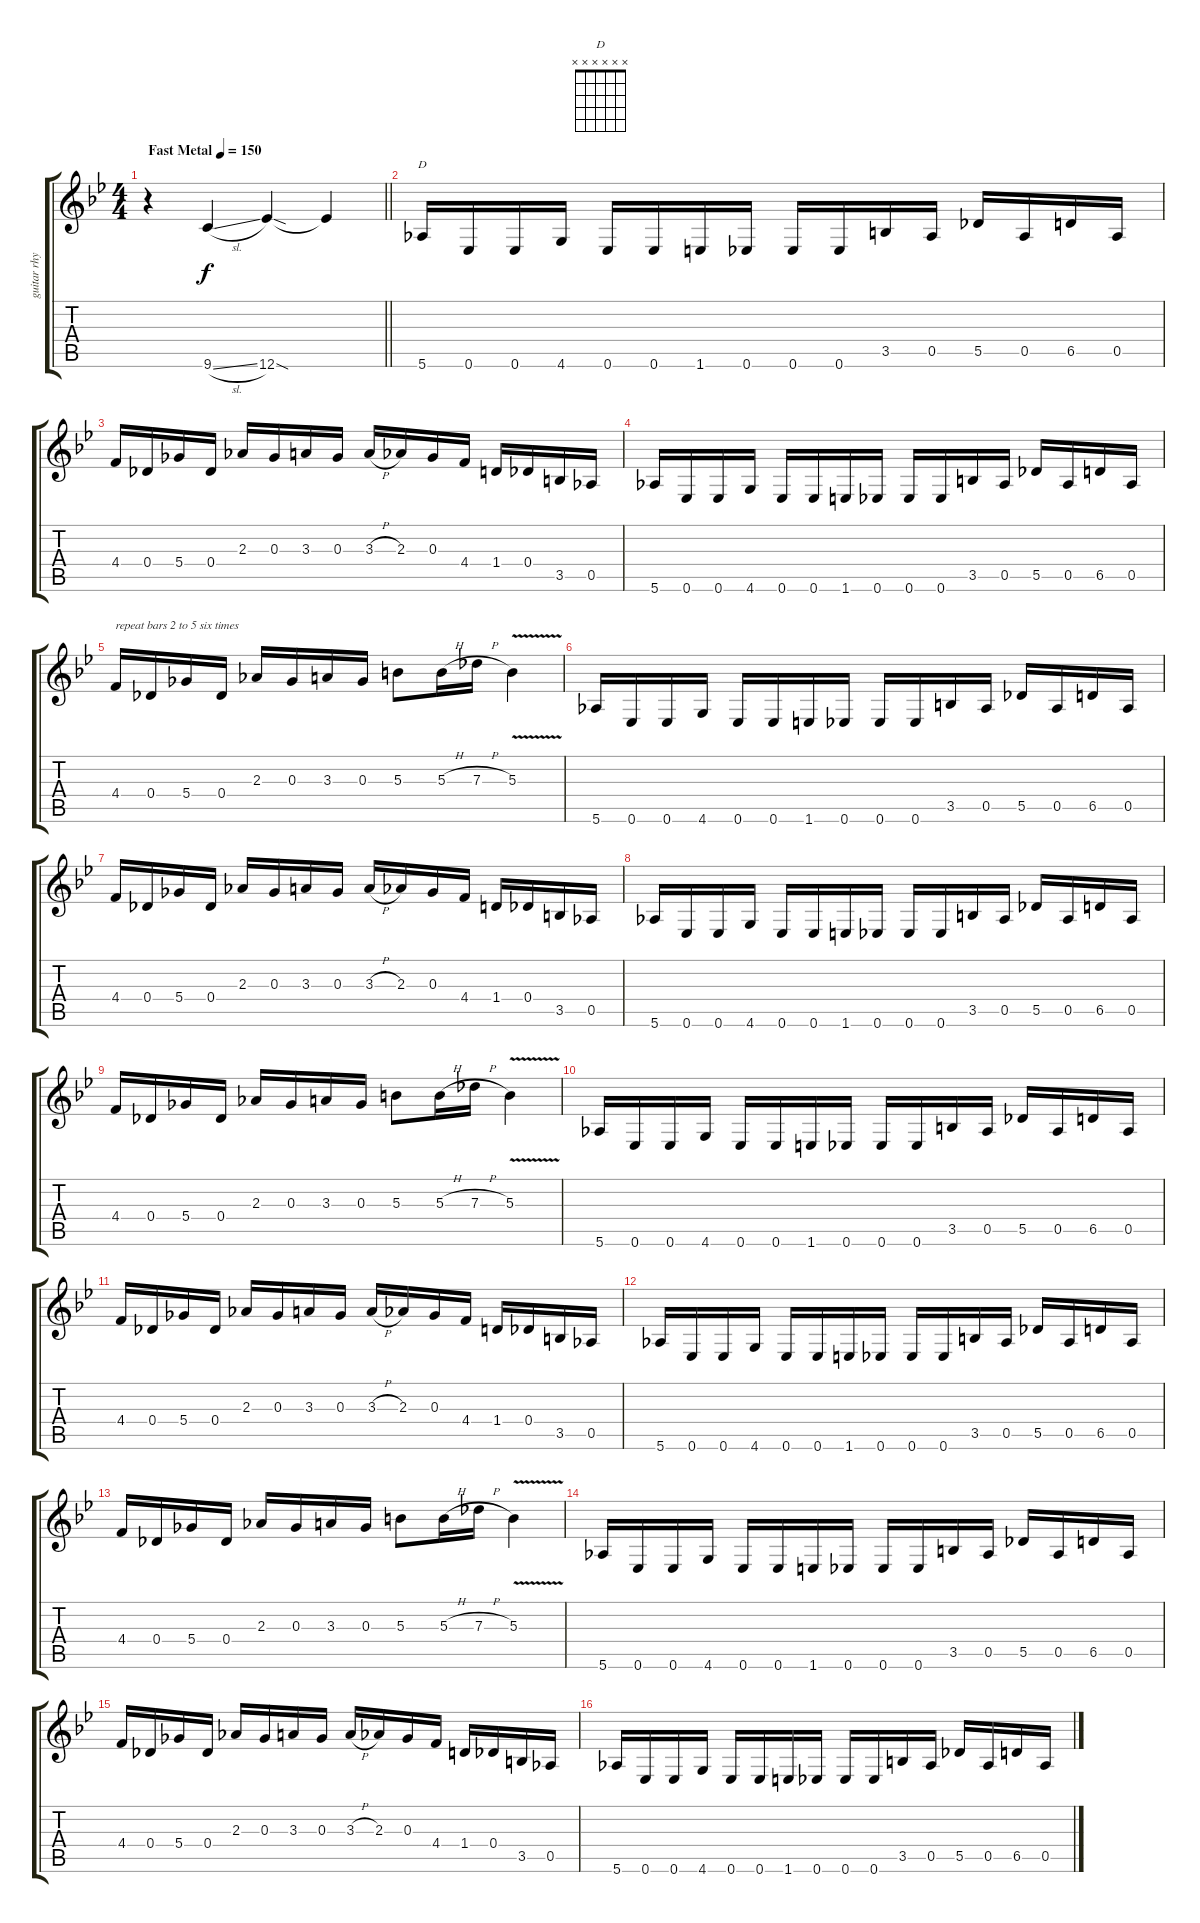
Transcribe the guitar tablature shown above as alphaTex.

\track ("guitar rhythm" "guitar rhy") {instrument overdrivenguitar}
\staff {score tabs}
\tuning (Eb4 Bb3 Gb3 Db3 Ab2 Eb2) {hide}
\chord ("D" x x x x x x)
\ts (4 4)
\tempo (150 "Fast Metal")
\clef g2
\barLineRight lightlight
\ks bb
r.4{dy f instrument overdrivenguitar} 9.6{sl}.4 12.6{sod}.4 12.6{t}.4 |
5.6.16{ch "D"} 0.6.16 0.6.16 4.6.16 0.6.16 0.6.16 1.6.16 0.6.16 0.6.16 0.6.16 3.5.16 0.5.16 5.5.16 0.5.16 6.5.16 0.5.16 |
4.4.16 0.4.16 5.4.16 0.4.16 2.3.16 0.3.16 3.3.16 0.3.16 3.3{h}.16 2.3.16 0.3.16 4.4.16 1.4.16 0.4.16 3.5.16 0.5.16 |
5.6.16 0.6.16 0.6.16 4.6.16 0.6.16 0.6.16 1.6.16 0.6.16 0.6.16 0.6.16 3.5.16 0.5.16 5.5.16 0.5.16 6.5.16 0.5.16 |
4.4.16{txt "repeat bars 2 to 5 six times"} 0.4.16 5.4.16 0.4.16 2.3.16 0.3.16 3.3.16 0.3.16 5.3.8 5.3{h}.16 7.3{h}.16 5.3{v}.4 |
5.6.16 0.6.16 0.6.16 4.6.16 0.6.16 0.6.16 1.6.16 0.6.16 0.6.16 0.6.16 3.5.16 0.5.16 5.5.16 0.5.16 6.5.16 0.5.16 |
4.4.16 0.4.16 5.4.16 0.4.16 2.3.16 0.3.16 3.3.16 0.3.16 3.3{h}.16 2.3.16 0.3.16 4.4.16 1.4.16 0.4.16 3.5.16 0.5.16 |
5.6.16 0.6.16 0.6.16 4.6.16 0.6.16 0.6.16 1.6.16 0.6.16 0.6.16 0.6.16 3.5.16 0.5.16 5.5.16 0.5.16 6.5.16 0.5.16 |
4.4.16 0.4.16 5.4.16 0.4.16 2.3.16 0.3.16 3.3.16 0.3.16 5.3.8 5.3{h}.16 7.3{h}.16 5.3{v}.4 |
5.6.16 0.6.16 0.6.16 4.6.16 0.6.16 0.6.16 1.6.16 0.6.16 0.6.16 0.6.16 3.5.16 0.5.16 5.5.16 0.5.16 6.5.16 0.5.16 |
4.4.16 0.4.16 5.4.16 0.4.16 2.3.16 0.3.16 3.3.16 0.3.16 3.3{h}.16 2.3.16 0.3.16 4.4.16 1.4.16 0.4.16 3.5.16 0.5.16 |
5.6.16 0.6.16 0.6.16 4.6.16 0.6.16 0.6.16 1.6.16 0.6.16 0.6.16 0.6.16 3.5.16 0.5.16 5.5.16 0.5.16 6.5.16 0.5.16 |
4.4.16 0.4.16 5.4.16 0.4.16 2.3.16 0.3.16 3.3.16 0.3.16 5.3.8 5.3{h}.16 7.3{h}.16 5.3{v}.4 |
5.6.16 0.6.16 0.6.16 4.6.16 0.6.16 0.6.16 1.6.16 0.6.16 0.6.16 0.6.16 3.5.16 0.5.16 5.5.16 0.5.16 6.5.16 0.5.16 |
4.4.16 0.4.16 5.4.16 0.4.16 2.3.16 0.3.16 3.3.16 0.3.16 3.3{h}.16 2.3.16 0.3.16 4.4.16 1.4.16 0.4.16 3.5.16 0.5.16 |
5.6.16 0.6.16 0.6.16 4.6.16 0.6.16 0.6.16 1.6.16 0.6.16 0.6.16 0.6.16 3.5.16 0.5.16 5.5.16 0.5.16 6.5.16 0.5.16
